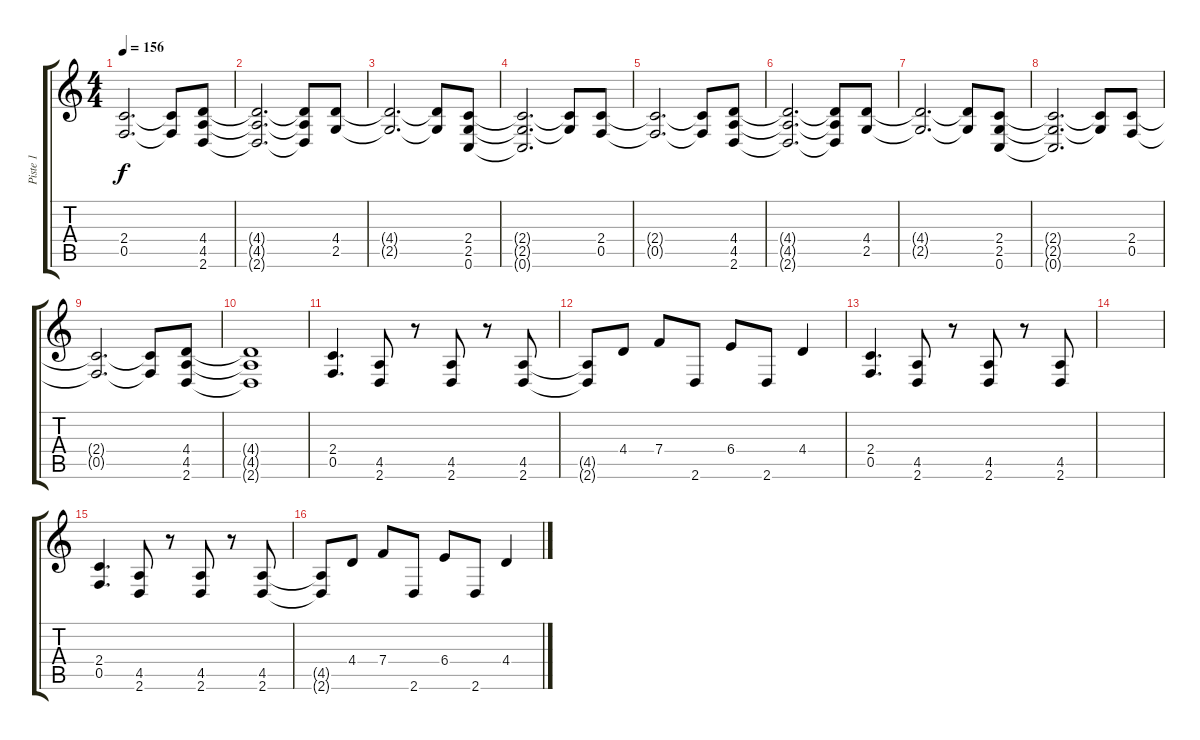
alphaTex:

\track ("Piste 1" "Piste 1") {instrument distortionguitar}
\staff {score tabs}
\tuning (C4 G3 Eb3 Bb2 F2 C2) {hide}
\ts (4 4)
\tempo 156
\clef g2
\ks c
(2.4{t} 0.5{t}).2{d dy f} (2.4{t} 0.5{t}).8 (4.4 4.5 2.6).8 |
(4.4{t} 4.5{t} 2.6{t}).2{d} (4.4{t} 4.5{t} 2.6{t}).8 (4.4 2.5).8 |
(4.4{t} 2.5{t}).2{d} (4.4{t} 2.5{t}).8 (2.4 2.5 0.6).8 |
(2.4{t} 2.5{t} 0.6{t}).2{d} (2.4{t} 2.5{t}).8 (2.4 0.5).8 |
(2.4{t} 0.5{t}).2{d} (2.4{t} 0.5{t}).8 (4.4 4.5 2.6).8 |
(4.4{t} 4.5{t} 2.6{t}).2{d} (4.4{t} 4.5{t} 2.6{t}).8 (4.4 2.5).8 |
(4.4{t} 2.5{t}).2{d} (4.4{t} 2.5{t}).8 (2.4 2.5 0.6).8 |
(2.4{t} 2.5{t} 0.6{t}).2{d} (2.4{t} 2.5{t}).8 (2.4 0.5).8 |
(2.4{t} 0.5{t}).2{d} (2.4{t} 0.5{t}).8 (4.4 4.5 2.6).8 |
(4.4{t} 4.5{t} 2.6{t}).1 |
(2.4 0.5).4{d} (4.5 2.6).8 r.8 (4.5 2.6).8 r.8 (4.5 2.6).8 |
(4.5{t} 2.6{t}).8 4.4.8 7.4.8 2.6.8 6.4.8 2.6.8 4.4.4 |
(2.4 0.5).4{d} (4.5 2.6).8 r.8 (4.5 2.6).8 r.8 (4.5 2.6).8 |
|
(2.4 0.5).4{d} (4.5 2.6).8 r.8 (4.5 2.6).8 r.8 (4.5 2.6).8 |
(4.5{t} 2.6{t}).8 4.4.8 7.4.8 2.6.8 6.4.8 2.6.8 4.4.4
